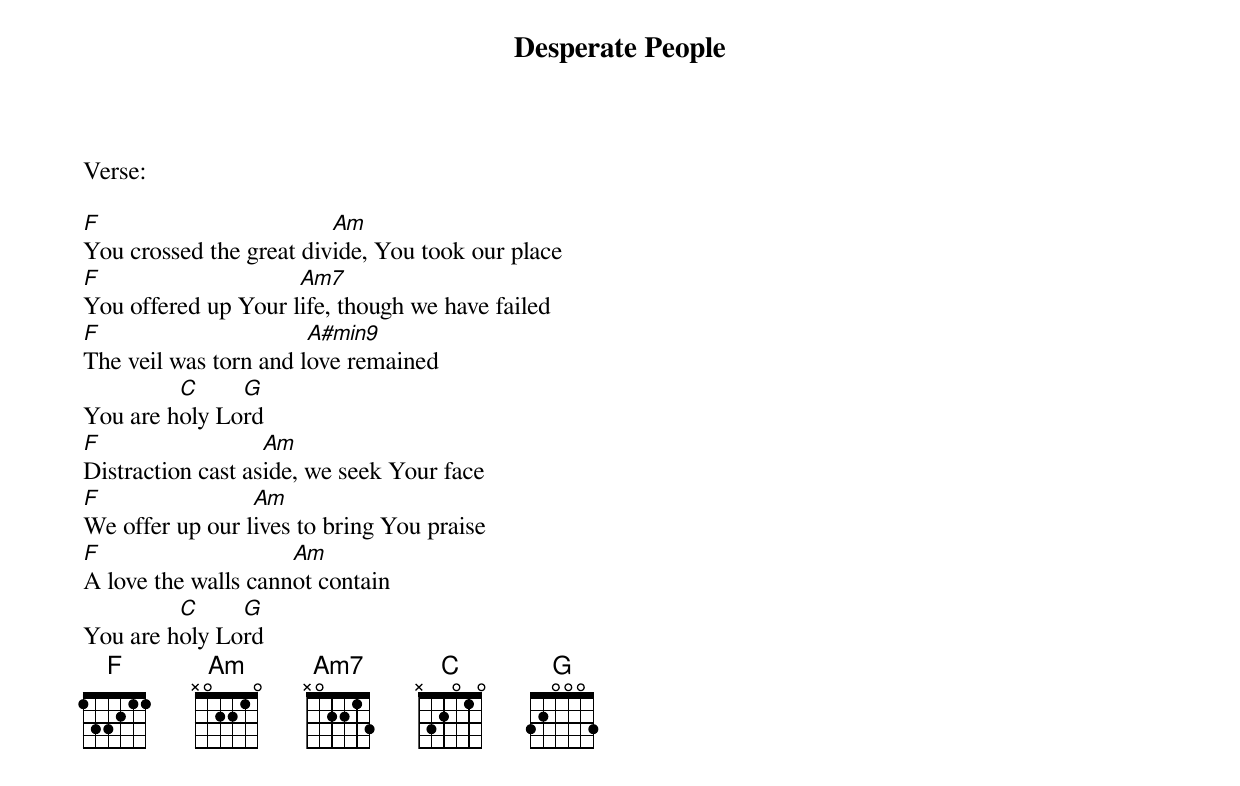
{title: Desperate People}
Verse:

[F]You crossed the great div[Am]ide, You took our place
[F]You offered up Your l[Am7]ife, though we have failed
[F]The veil was torn and l[A#min9]ove remained
You are h[C]oly Lo[G]rd
[F]Distraction cast as[Am]ide, we seek Your face
[F]We offer up our l[Am]ives to bring You praise
[F]A love the walls cann[Am]ot contain
You are h[C]oly Lo[G]rd
